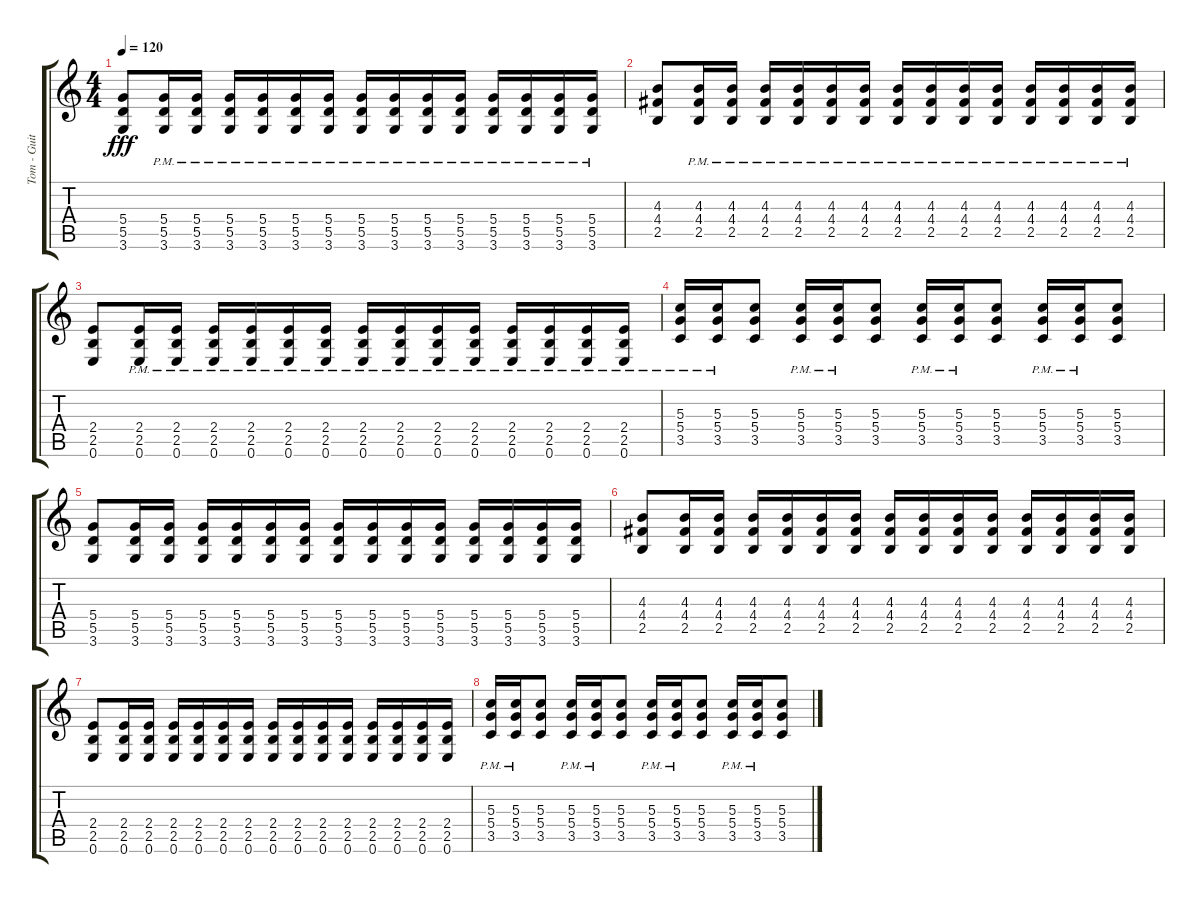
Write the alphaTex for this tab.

\track ("Tom - Guitar 1" "Tom - Guit") {instrument distortionguitar}
\staff {score tabs}
\tuning (E4 B3 G3 D3 A2 E2) {hide}
\ts (4 4)
\tempo 120
\clef g2
\ks c
(5.4 5.5 3.6).8{dy fff} (5.4{pm} 5.5{pm} 3.6{pm}).16 (5.4{pm} 5.5{pm} 3.6{pm}).16 (5.4{pm} 5.5{pm} 3.6{pm}).16 (5.4{pm} 5.5{pm} 3.6{pm}).16 (5.4{pm} 5.5{pm} 3.6{pm}).16 (5.4{pm} 5.5{pm} 3.6{pm}).16 (5.4{pm} 5.5{pm} 3.6{pm}).16 (5.4{pm} 5.5{pm} 3.6{pm}).16 (5.4{pm} 5.5{pm} 3.6{pm}).16 (5.4{pm} 5.5{pm} 3.6{pm}).16 (5.4{pm} 5.5{pm} 3.6{pm}).16 (5.4{pm} 5.5{pm} 3.6{pm}).16 (5.4{pm} 5.5{pm} 3.6{pm}).16 (5.4{pm} 5.5{pm} 3.6{pm}).16 |
(4.3 4.4 2.5).8 (4.3{pm} 4.4{pm} 2.5{pm}).16 (4.3{pm} 4.4{pm} 2.5{pm}).16 (4.3{pm} 4.4{pm} 2.5{pm}).16 (4.3{pm} 4.4{pm} 2.5{pm}).16 (4.3{pm} 4.4{pm} 2.5{pm}).16 (4.3{pm} 4.4{pm} 2.5{pm}).16 (4.3{pm} 4.4{pm} 2.5{pm}).16 (4.3{pm} 4.4{pm} 2.5{pm}).16 (4.3{pm} 4.4{pm} 2.5{pm}).16 (4.3{pm} 4.4{pm} 2.5{pm}).16 (4.3{pm} 4.4{pm} 2.5{pm}).16 (4.3{pm} 4.4{pm} 2.5{pm}).16 (4.3{pm} 4.4{pm} 2.5{pm}).16 (4.3{pm} 4.4{pm} 2.5{pm}).16 |
(2.4 2.5 0.6).8 (2.4{pm} 2.5{pm} 0.6{pm}).16 (2.4{pm} 2.5{pm} 0.6{pm}).16 (2.4{pm} 2.5{pm} 0.6{pm}).16 (2.4{pm} 2.5{pm} 0.6{pm}).16 (2.4{pm} 2.5{pm} 0.6{pm}).16 (2.4{pm} 2.5{pm} 0.6{pm}).16 (2.4{pm} 2.5{pm} 0.6{pm}).16 (2.4{pm} 2.5{pm} 0.6{pm}).16 (2.4{pm} 2.5{pm} 0.6{pm}).16 (2.4{pm} 2.5{pm} 0.6{pm}).16 (2.4{pm} 2.5{pm} 0.6{pm}).16 (2.4{pm} 2.5{pm} 0.6{pm}).16 (2.4{pm} 2.5{pm} 0.6{pm}).16 (2.4{pm} 2.5{pm} 0.6{pm}).16 |
(5.3{pm} 5.4{pm} 3.5{pm}).16 (5.3{pm} 5.4{pm} 3.5{pm}).16 (5.3 5.4 3.5).8 (5.3{pm} 5.4{pm} 3.5{pm}).16 (5.3{pm} 5.4{pm} 3.5{pm}).16 (5.3 5.4 3.5).8 (5.3{pm} 5.4{pm} 3.5{pm}).16 (5.3{pm} 5.4{pm} 3.5{pm}).16 (5.3 5.4 3.5).8 (5.3{pm} 5.4{pm} 3.5{pm}).16 (5.3{pm} 5.4{pm} 3.5{pm}).16 (5.3 5.4 3.5).8 |
(5.4 5.5 3.6).8 (5.4 5.5 3.6).16 (5.4 5.5 3.6).16 (5.4 5.5 3.6).16 (5.4 5.5 3.6).16 (5.4 5.5 3.6).16 (5.4 5.5 3.6).16 (5.4 5.5 3.6).16 (5.4 5.5 3.6).16 (5.4 5.5 3.6).16 (5.4 5.5 3.6).16 (5.4 5.5 3.6).16 (5.4 5.5 3.6).16 (5.4 5.5 3.6).16 (5.4 5.5 3.6).16 |
(4.3 4.4 2.5).8 (4.3 4.4 2.5).16 (4.3 4.4 2.5).16 (4.3 4.4 2.5).16 (4.3 4.4 2.5).16 (4.3 4.4 2.5).16 (4.3 4.4 2.5).16 (4.3 4.4 2.5).16 (4.3 4.4 2.5).16 (4.3 4.4 2.5).16 (4.3 4.4 2.5).16 (4.3 4.4 2.5).16 (4.3 4.4 2.5).16 (4.3 4.4 2.5).16 (4.3 4.4 2.5).16 |
(2.4 2.5 0.6).8 (2.4 2.5 0.6).16 (2.4 2.5 0.6).16 (2.4 2.5 0.6).16 (2.4 2.5 0.6).16 (2.4 2.5 0.6).16 (2.4 2.5 0.6).16 (2.4 2.5 0.6).16 (2.4 2.5 0.6).16 (2.4 2.5 0.6).16 (2.4 2.5 0.6).16 (2.4 2.5 0.6).16 (2.4 2.5 0.6).16 (2.4 2.5 0.6).16 (2.4 2.5 0.6).16 |
(5.3{pm} 5.4{pm} 3.5{pm}).16 (5.3{pm} 5.4{pm} 3.5{pm}).16 (5.3 5.4 3.5).8 (5.3{pm} 5.4{pm} 3.5{pm}).16 (5.3{pm} 5.4{pm} 3.5{pm}).16 (5.3 5.4 3.5).8 (5.3{pm} 5.4{pm} 3.5{pm}).16 (5.3{pm} 5.4{pm} 3.5{pm}).16 (5.3 5.4 3.5).8 (5.3{pm} 5.4{pm} 3.5{pm}).16 (5.3{pm} 5.4{pm} 3.5{pm}).16 (5.3 5.4 3.5).8
